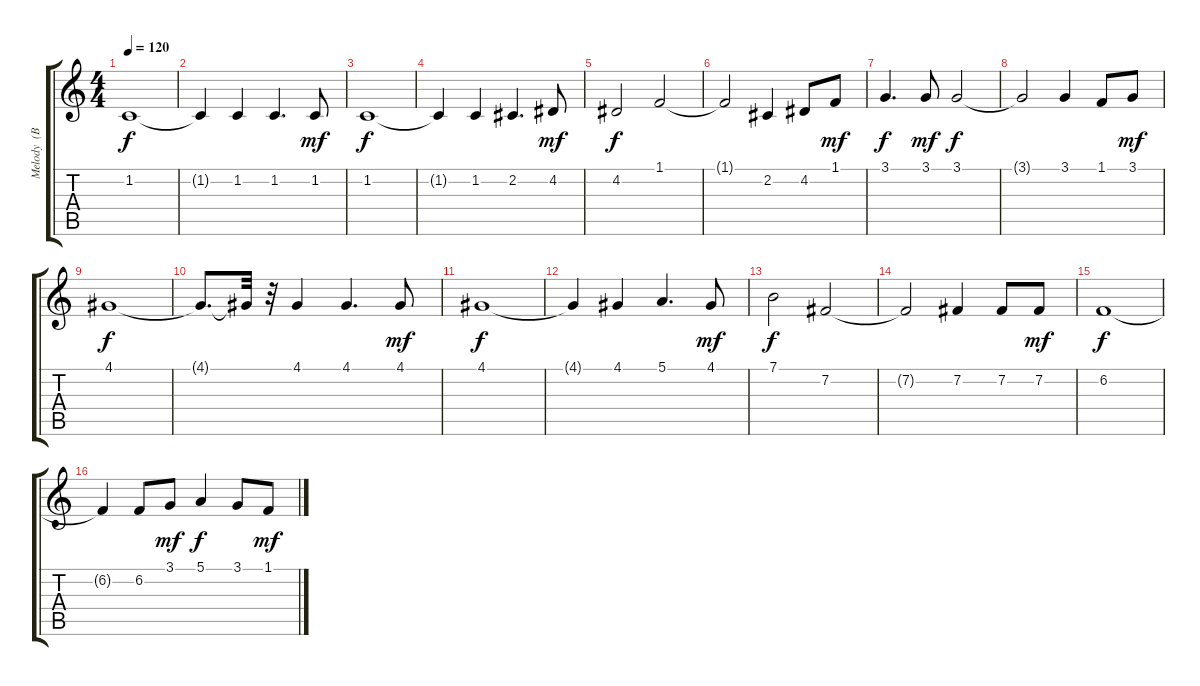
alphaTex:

\track ("Melody  (BB)" "Melody  (B") {instrument acousticgrandpiano}
\staff {score tabs}
\tuning (E4 B3 G3 D3 A2 E2) {hide}
\ts (4 4)
\tempo 120
\clef g2
\ks c
1.2.1{dy f} |
1.2{t}.4 1.2.4 1.2.4{d} 1.2.8{dy mf} |
1.2.1{dy f} |
1.2{t}.4 1.2.4 2.2.4{d} 4.2.8{dy mf} |
4.2.2{dy f} 1.1.2 |
1.1{t}.2 2.2.4 4.2.8 1.1.8{dy mf} |
3.1.4{d dy f} 3.1.8{dy mf} 3.1.2{dy f} |
3.1{t}.2 3.1.4 1.1.8 3.1.8{dy mf} |
4.1.1{dy f} |
4.1{t}.8{d} 4.1{t}.32 r.32 4.1.4 4.1.4{d} 4.1.8{dy mf} |
4.1.1{dy f} |
4.1{t}.4 4.1.4 5.1.4{d} 4.1.8{dy mf} |
7.1.2{dy f} 7.2.2 |
7.2{t}.2 7.2.4 7.2.8 7.2.8{dy mf} |
6.2.1{dy f} |
6.2{t}.4 6.2.8 3.1.8{dy mf} 5.1.4{dy f} 3.1.8 1.1.8{dy mf}
